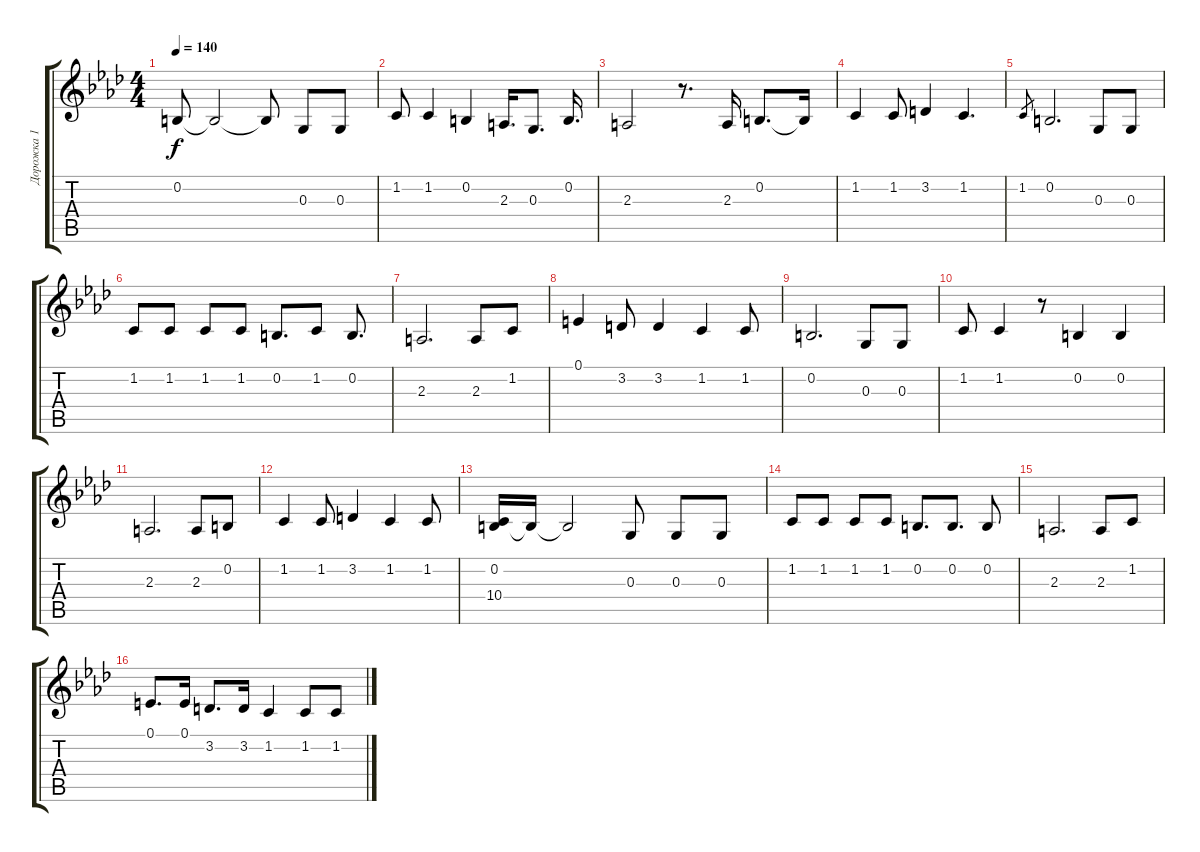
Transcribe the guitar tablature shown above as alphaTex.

\track ("Дорожка 1" "Дорожка 1") {instrument electricpiano1}
\staff {score tabs}
\tuning (E4 B3 G3 D3 A2 E2) {hide}
\ts (4 4)
\tempo 140
\clef g2
\ks ab
0.2.8{dy f} 0.2{t}.2 0.2{t}.8 0.3.8 0.3.8 |
1.2.8 1.2.4 0.2.4 2.3.16{d} 0.3.8{d} 0.2.16{d} |
2.3.2 r.8{d} 2.3.16 0.2.8{d} 0.2{t}.16 |
1.2.4 1.2.8 3.2.4 1.2.4{d} |
1.2.8{gr} 0.2.2{d} 0.3.8 0.3.8 |
1.2.8 1.2.8 1.2.8 1.2.8 0.2.8{d} 1.2.8 0.2.8{d} |
2.3.2{d} 2.3.8 1.2.8 |
0.1.4 3.2.8 3.2.4 1.2.4 1.2.8 |
0.2.2{d} 0.3.8 0.3.8 |
1.2.8 1.2.4 r.8 0.2.4 0.2.4 |
2.3.2{d} 2.3.8 0.2.8 |
1.2.4 1.2.8 3.2.4 1.2.4 1.2.8 |
(0.2 10.4).16 0.2{t}.16 0.2{t}.2 0.3.8 0.3.8 0.3.8 |
1.2.8 1.2.8 1.2.8 1.2.8 0.2.8{d} 0.2.8{d} 0.2.8 |
2.3.2{d} 2.3.8 1.2.8 |
0.1.8{d} 0.1.16 3.2.8{d} 3.2.16 1.2.4 1.2.8 1.2.8
